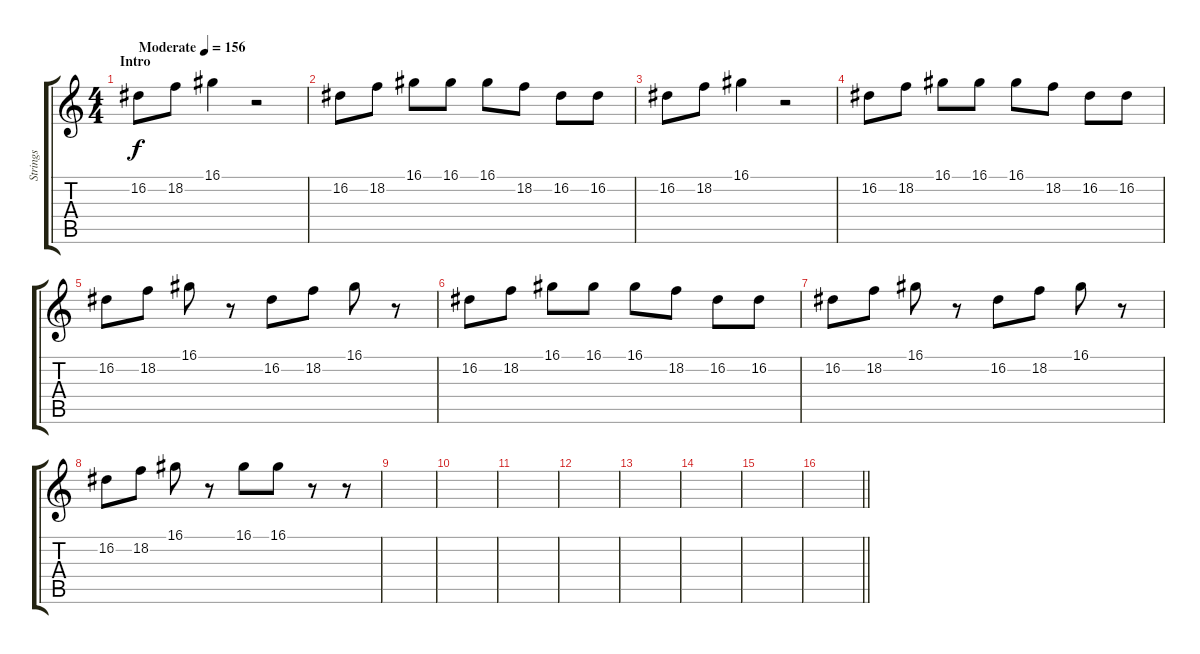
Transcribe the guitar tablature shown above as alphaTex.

\track ("Strings" "Strings") {instrument pizzicatostrings}
\staff {score tabs}
\tuning (E4 B3 G3 D3 A2 E2) {hide}
\ts (4 4)
\section ("" "Intro")
\tempo (156 "Moderate")
\clef g2
\ks c
16.2.8{dy f instrument pizzicatostrings} 18.2.8 16.1.4 r.2 |
16.2.8 18.2.8 16.1.8 16.1.8 16.1.8 18.2.8 16.2.8 16.2.8 |
16.2.8 18.2.8 16.1.4 r.2 |
16.2.8 18.2.8 16.1.8 16.1.8 16.1.8 18.2.8 16.2.8 16.2.8 |
16.2.8 18.2.8 16.1.8 r.8 16.2.8 18.2.8 16.1.8 r.8 |
16.2.8 18.2.8 16.1.8 16.1.8 16.1.8 18.2.8 16.2.8 16.2.8 |
16.2.8 18.2.8 16.1.8 r.8 16.2.8 18.2.8 16.1.8 r.8 |
16.2.8 18.2.8 16.1.8 r.8 16.1.8 16.1.8 r.8 r.8 |
|
|
|
|
|
|
|
\barLineRight lightlight
